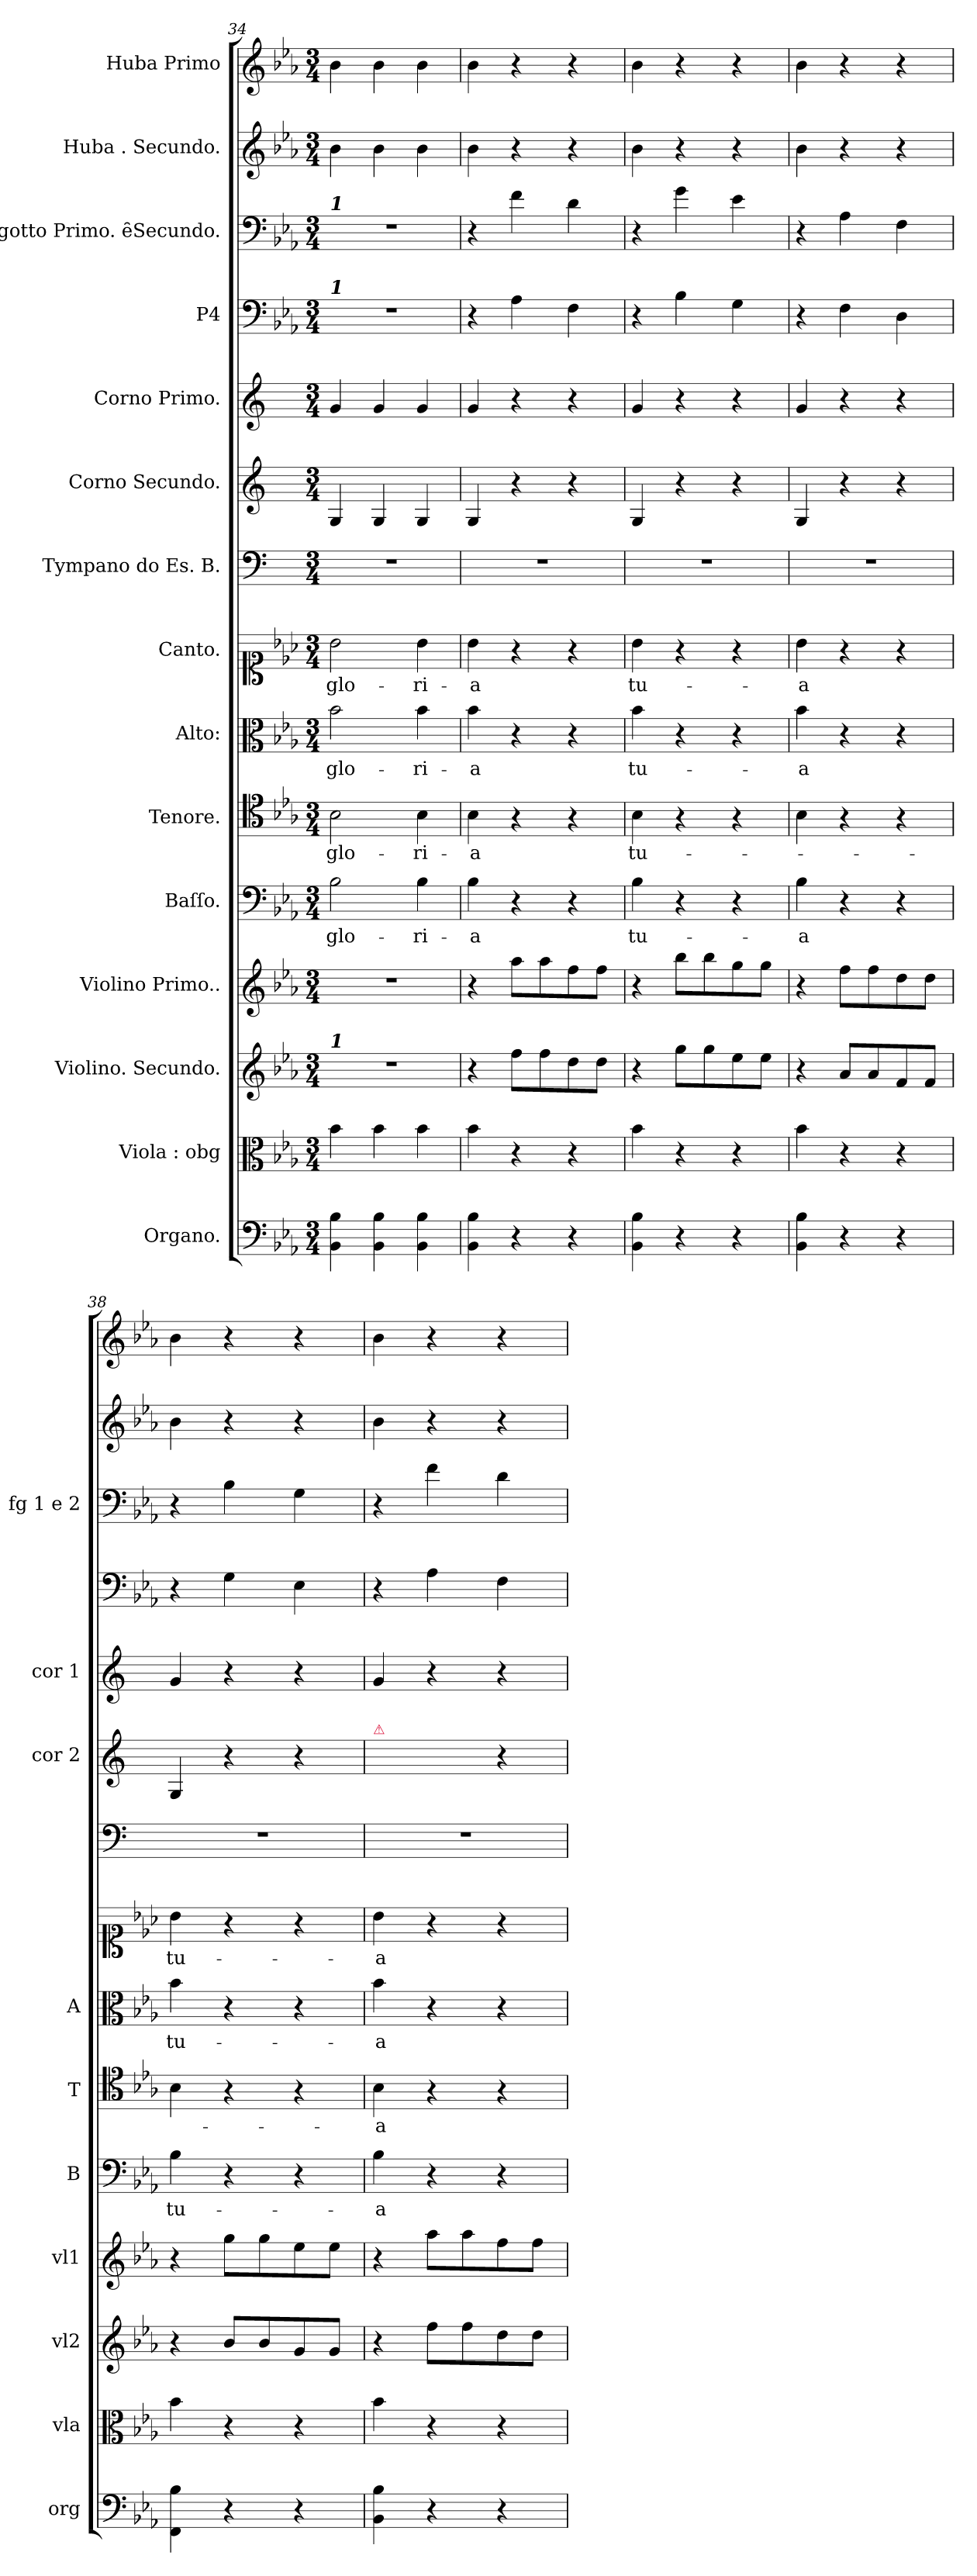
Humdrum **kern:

**kern	**kern	**kern	**kern	**kern	**text	**kern	**text	**kern	**text	**kern	**text	**kern	**kern	**kern	**kern	**kern	**kern	**kern
*part15	*part14	*part13	*part12	*part11	*part11	*part10	*part10	*part9	*part9	*part8	*part8	*part7	*part6	*part5	*part4	*part3	*part2	*part1
*staff15	*staff14	*staff13	*staff12	*staff11	*staff11	*staff10	*staff10	*staff9	*staff9	*staff8	*staff8	*staff7	*staff6	*staff5	*staff4	*staff3	*staff2	*staff1
*I"Organo.	*I"Viola : obg	*I"Violino. Secundo.	*I"Violino Primo..	*I"Baſſo.	*	*I"Tenore.	*	*I"Alto:	*	*I"Canto.	*	*I"Tympano do Es. B.	*I"Corno Secundo.	*I"Corno Primo.	*I"P4	*I"Fagotto Primo. ȇSecundo.	*I"Huba . Secundo.	*I"Huba Primo
*I'org	*I'vla	*I'vl2	*I'vl1	*I'B	*	*I'T	*	*I'A	*	*	*	*	*I'cor 2	*I'cor 1	*	*I'fg 1 e 2	*	*
*clefF4	*clefC3	*clefG2	*clefG2	*clefF4	*	*clefC4	*	*clefC3	*	*clefC1	*	*clefF4	*clefG2	*clefG2	*clefF4	*clefF4	*clefG2	*clefG2
*	*	*	*	*	*	*	*	*	*	*	*	*ITrd1c1	*ITrd5c9	*ITrd5c9	*	*	*	*
*k[b-e-a-]	*k[b-e-a-]	*k[b-e-a-]	*k[b-e-a-]	*k[b-e-a-]	*	*k[b-e-a-]	*	*k[b-e-a-]	*	*k[b-e-a-]	*	*k[f#c#g#d#a#]	*k[b-e-a-]	*k[b-e-a-]	*k[b-e-a-]	*k[b-e-a-]	*k[b-e-a-]	*k[b-e-a-]
*E-:	*E-:	*E-:	*E-:	*E-:	*	*E-:	*	*E-:	*	*E-:	*	*	*	*	*E-:	*E-:	*E-:	*E-:
*M3/4	*M3/4	*M3/4	*M3/4	*M3/4	*	*M3/4	*	*M3/4	*	*M3/4	*	*M3/4	*M3/4	*M3/4	*M3/4	*M3/4	*M3/4	*M3/4
=34	=34	=34	=34	=34	=34	=34	=34	=34	=34	=34	=34	=34	=34	=34	=34	=34	=34	=34
!	!	!	!	!	!	!	!	!	!	!	!	!	!	!	!	!LO:TX:a:Bi:t=1	!	!
!	!	!	!	!	!	!	!	!	!	!	!	!	!	!	!LO:TX:a:Bi:t=1	!	!	!
!	!	!LO:TX:a:Bi:t=1	!	!	!	!	!	!	!	!	!	!	!	!	!	!	!	!
4BB-\ 4B-\	4b-\	2.r	2.r	2B-\	glo-	2B-\	glo-	2b-\	glo-	2b-\	glo-	2.r	4BB-/	4B-/	2.r	2.r	4b-\	4b-\
4BB-\ 4B-\	4b-\	.	.	.	.	.	.	.	.	.	.	.	4BB-/	4B-/	.	.	4b-\	4b-\
4BB-\ 4B-\	4b-\	.	.	4B-\	-ri-	4B-\	-ri-	4b-\	-ri-	4b-\	-ri-	.	4BB-/	4B-/	.	.	4b-\	4b-\
=35	=35	=35	=35	=35	=35	=35	=35	=35	=35	=35	=35	=35	=35	=35	=35	=35	=35	=35
4BB-\ 4B-\	4b-\	4r	4r	4B-\	-a	4B-\	-a	4b-\	-a	4b-\	-a	2.r	4BB-/	4B-/	4r	4r	4b-\	4b-\
4r	4r	8ff\L	8aa-\L	4r	.	4r	.	4r	.	4r	.	.	4r	4r	4A-\	4f\	4r	4r
.	.	8ff\	8aa-\	.	.	.	.	.	.	.	.	.	.	.	.	.	.	.
4r	4r	8dd\	8ff\	4r	.	4r	.	4r	.	4r	.	.	4r	4r	4F\	4d\	4r	4r
.	.	8dd\J	8ff\J	.	.	.	.	.	.	.	.	.	.	.	.	.	.	.
=36	=36	=36	=36	=36	=36	=36	=36	=36	=36	=36	=36	=36	=36	=36	=36	=36	=36	=36
4BB-\ 4B-\	4b-\	4r	4r	4B-\	tu-	4B-\	tu-	4b-\	tu-	4b-\	tu-	2.r	4BB-/	4B-/	4r	4r	4b-\	4b-\
4r	4r	8gg\L	8bb-\L	4r	.	4r	.	4r	.	4r	.	.	4r	4r	4B-\	4g\	4r	4r
.	.	8gg\	8bb-\	.	.	.	.	.	.	.	.	.	.	.	.	.	.	.
4r	4r	8ee-\	8gg\	4r	.	4r	.	4r	.	4r	.	.	4r	4r	4G\	4e-\	4r	4r
.	.	8ee-\J	8gg\J	.	.	.	.	.	.	.	.	.	.	.	.	.	.	.
=37	=37	=37	=37	=37	=37	=37	=37	=37	=37	=37	=37	=37	=37	=37	=37	=37	=37	=37
4BB-\ 4B-\	4b-\	4r	4r	4B-\	-a	4B-\	.	4b-\	-a	4b-\	-a	2.r	4BB-/	4B-/	4r	4r	4b-\	4b-\
4r	4r	8a-/L	8ff\L	4r	.	4r	.	4r	.	4r	.	.	4r	4r	4F\	4A-\	4r	4r
.	.	8a-/	8ff\	.	.	.	.	.	.	.	.	.	.	.	.	.	.	.
4r	4r	8f/	8dd\	4r	.	4r	.	4r	.	4r	.	.	4r	4r	4D\	4F\	4r	4r
.	.	8f/J	8dd\J	.	.	.	.	.	.	.	.	.	.	.	.	.	.	.
=38	=38	=38	=38	=38	=38	=38	=38	=38	=38	=38	=38	=38	=38	=38	=38	=38	=38	=38
4FF\ 4B-\	4b-\	4r	4r	4B-\	tu-	4B-\	.	4b-\	tu-	4b-\	tu-	2.r	4BB-/	4B-/	4r	4r	4b-\	4b-\
4r	4r	8b-/L	8gg\L	4r	.	4r	.	4r	.	4r	.	.	4r	4r	4G\	4B-\	4r	4r
.	.	8b-/	8gg\	.	.	.	.	.	.	.	.	.	.	.	.	.	.	.
4r	4r	8g/	8ee-\	4r	.	4r	.	4r	.	4r	.	.	4r	4r	4E-\	4G\	4r	4r
.	.	8g/J	8ee-\J	.	.	.	.	.	.	.	.	.	.	.	.	.	.	.
=39	=39	=39	=39	=39	=39	=39	=39	=39	=39	=39	=39	=39	=39	=39	=39	=39	=39	=39
!	!	!	!	!	!	!	!	!	!	!	!	!	!LO:TX:a:color=crimson:t=⚠	!	!	!	!	!
4BB-\ 4B-\	4b-\	4r	4r	4B-\	-a	4B-\	-a	4b-\	-a	4b-\	-a	2.r	4ryy	4B-/	4r	4r	4b-\	4b-\
4r	4r	8ff\L	8aa-\L	4r	.	4r	.	4r	.	4r	.	.	4ryy	4r	4A-\	4f\	4r	4r
.	.	8ff\	8aa-\	.	.	.	.	.	.	.	.	.	.	.	.	.	.	.
4r	4r	8dd\	8ff\	4r	.	4r	.	4r	.	4r	.	.	4r	4r	4F\	4d\	4r	4r
.	.	8dd\J	8ff\J	.	.	.	.	.	.	.	.	.	.	.	.	.	.	.
=	=	=	=	=	=	=	=	=	=	=	=	=	=	=	=	=	=	=
*-	*-	*-	*-	*-	*-	*-	*-	*-	*-	*-	*-	*-	*-	*-	*-	*-	*-	*-
